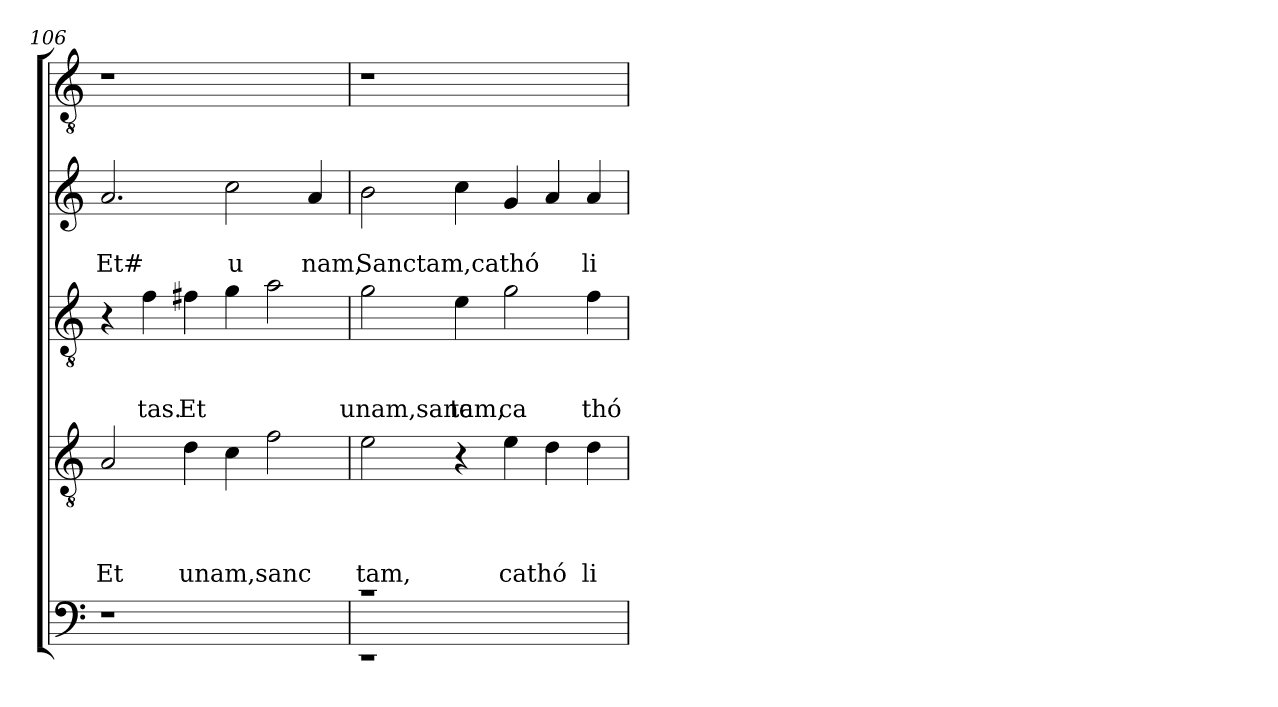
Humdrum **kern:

**kern	**kern	**text	**text	**text	**text	**kern	**text	**text	**text	**kern	**text	**text	**kern
*part5	*part4	*part4	*part4	*part4	*part4	*part3	*part3	*part3	*part3	*part2	*part2	*part2	*part1
*staff5	*staff4	*staff4	*staff4	*staff4	*staff4	*staff3	*staff3	*staff3	*staff3	*staff2	*staff2	*staff2	*staff1
*clefF4	*clefGv2	*	*	*	*	*clefGv2	*	*	*	*clefG2	*	*	*clefGv2
*k[]	*k[]	*	*	*	*	*k[]	*	*	*	*k[]	*	*	*k[]
*C:	*C:	*	*	*	*	*C:	*	*	*	*C:	*	*	*C:
=106	=106	=106	=106	=106	=106	=106	=106	=106	=106	=106	=106	=106	=106
!LO:N:vis=1	!	!	!	!	!LO:LY:b	!	!	!	!	!	!	!LO:LY:b	!
1r	2A/	.	.	.	Et	4r	.	.	.	2.a/	.	Et#	1r
!	!	!	!	!	!	!	!	!	!LO:LY:b	!	!	!	!
.	.	.	.	.	.	4f\	.	.	tas.	.	.	.	.
!	!	!	!	!	!LO:LY:b	!	!	!	!LO:LY:b	!	!	!	!
.	4d\	.	.	.	unam,sanc	4f#\	.	.	Et	.	.	.	.
!	!	!	!	!	!	!	!	!	!	!	!	!LO:LY:b	!
.	4c\	.	.	.	.	4g\	.	.	.	2cc\	.	u	.
2ryy	2f\	.	.	.	.	2a\	.	.	.	.	.	.	2ryy
!	!	!	!	!	!	!	!	!	!	!	!	!LO:LY:b	!
.	.	.	.	.	.	.	.	.	.	4a/	.	nam,	.
=107	=107	=107	=107	=107	=107	=107	=107	=107	=107	=107	=107	=107	=107
*^	*	*	*	*	*	*	*	*	*	*	*	*	*
!LO:N:vis=1	!LO:N:vis=1	!	!	!	!	!LO:LY:b	!	!	!	!LO:LY:b	!	!	!LO:LY:b	!
1.rc	1.rEE	2e\	.	.	.	tam,	2g\	.	.	unam,sanc	2b\	.	Sanctam,cathó	1r
!	!	!	!	!	!	!	!	!	!	!LO:LY:b	!	!	!	!
.	.	4r	.	.	.	.	4e\	.	.	tam,	4cc\	.	.	.
!	!	!	!	!	!	!LO:LY:b	!	!	!	!LO:LY:b	!	!	!	!
.	.	4e\	.	.	.	cathó	2g\	.	.	ca	4g/	.	.	.
.	.	4d\	.	.	.	.	.	.	.	.	4a/	.	.	2ryy
!	!	!	!	!	!	!LO:LY:b	!	!	!	!LO:LY:b	!	!	!LO:LY:b	!
.	.	4d\	.	.	.	li	4f\	.	.	thó	4a/	.	li	.
*v	*v	*	*	*	*	*	*	*	*	*	*	*	*	*
=	=	=	=	=	=	=	=	=	=	=	=	=	=
*-	*-	*-	*-	*-	*-	*-	*-	*-	*-	*-	*-	*-	*-
